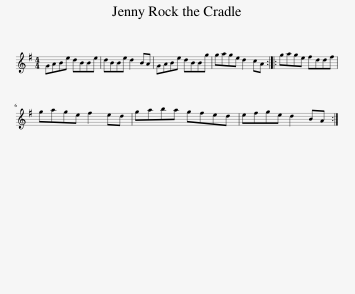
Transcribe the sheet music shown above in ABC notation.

X:1
L:1/8
M:4/4
I:linebreak $
K:G
V:1 treble
V:1
 GABe dBBe | dBBe d2 BA | GABe dBBg | gage d2 cA :: gage fddf |$ %5
 gage f2 ed | gaba gfed | efge d2 BA :| %8
